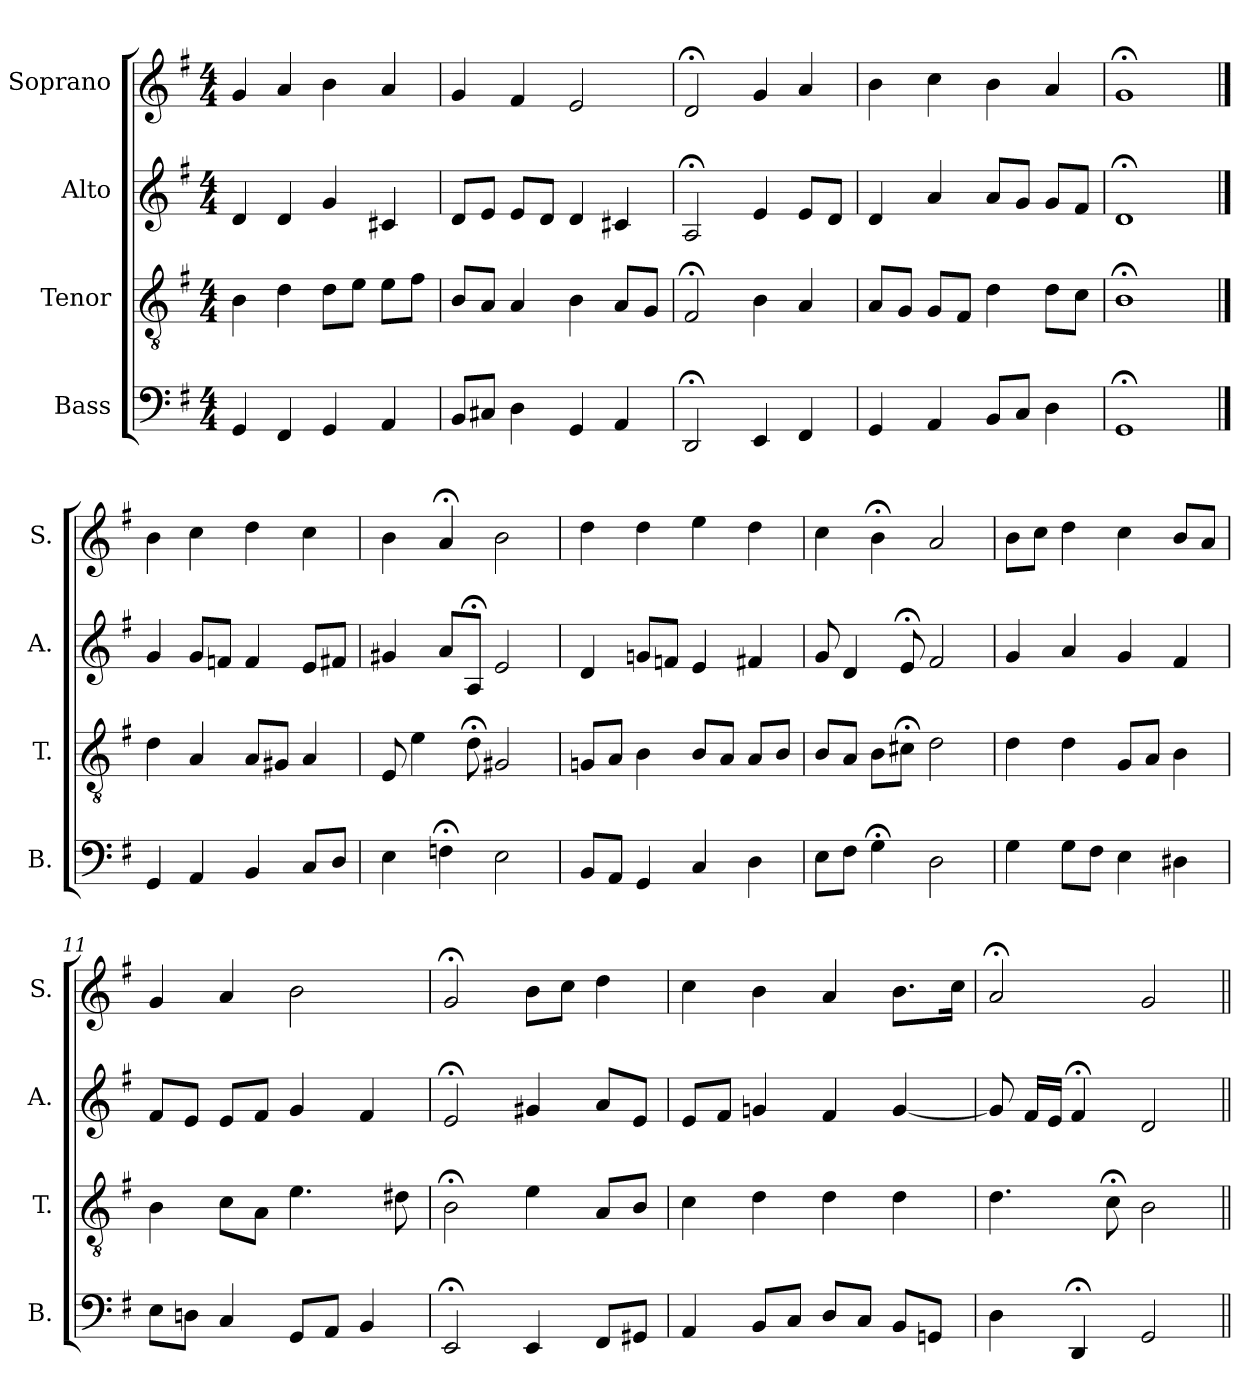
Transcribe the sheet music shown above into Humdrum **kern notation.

**kern	**kern	**kern	**kern
*part4	*part3	*part2	*part1
*staff4	*staff3	*staff2	*staff1
*I"Bass	*I"Tenor	*I"Alto	*I"Soprano
*I'B.	*I'T.	*I'A.	*I'S.
*clefF4	*clefGv2	*clefG2	*clefG2
*	*ITrd7c12	*	*
*k[f#]	*k[f#]	*k[f#]	*k[f#]
*G:	*G:	*G:	*G:
*M4/4	*M4/4	*M4/4	*M4/4
=1	=1	=1	=1
4GG/	4BB\	4d/	4g/
4FF#/	4D\	4d/	4a/
4GG/	8D\L	4g/	4b\
.	8E\J	.	.
4AA/	8E\L	4c#X/	4a/
.	8F#\J	.	.
=2	=2	=2	=2
8BB/L	8BB/L	8d/L	4g/
8C#X/J	8AA/J	8e/J	.
4D\	4AA/	8e/L	4f#/
.	.	8d/J	.
4GG/	4BB\	4d/	2e/
4AA/	8AA/L	4c#X/	.
.	8GG/J	.	.
=3	=3	=3	=3
2DD;</	2FF#;</	2A;</	2d;</
4EE/	4BB\	4e/	4g/
4FF#/	4AA/	8e/L	4a/
.	.	8d/J	.
=4	=4	=4	=4
4GG/	8AA/L	4d/	4b\
.	8GG/J	.	.
4AA/	8GG/L	4a/	4cc\
.	8FF#/J	.	.
8BB/L	4D\	8a/L	4b\
8C/J	.	8g/J	.
4D\	8D\L	8g/L	4a/
.	8C\J	8f#/J	.
=5	=5	=5	=5
1GG;</	1BB;<\	1d;</	1g;</
!!LO:LB:g=z
==6	==6	==6	==6
4GG/	4D\	4g/	4b\
4AA/	4AA/	8g/L	4cc\
.	.	8fn/J	.
4BB/	8AA/L	4f/	4dd\
.	8GG#X/J	.	.
8C/L	4AA/	8e/L	4cc\
8D/J	.	8f#X/J	.
=7	=7	=7	=7
4E\	8EE/	4g#X/	4b\
.	4E\	.	.
4Fn;<\	.	8a/L	4a;</
.	8D;<\	8A;</J	.
2E\	2GG#X/	2e/	2b\
=8	=8	=8	=8
8BB/L	8GGn/L	4d/	4dd\
8AA/J	8AA/J	.	.
4GG/	4BB\	8gn/L	4dd\
.	.	8fn/J	.
4C/	8BB/L	4e/	4ee\
.	8AA/J	.	.
4D\	8AA/L	4f#X/	4dd\
.	8BB/J	.	.
=9	=9	=9	=9
8E\L	8BB/L	8g/	4cc\
8F#\J	8AA/J	4d/	.
4G;<\	8BB\L	.	4b;<\
.	8C#X;<\J	8e;</	.
2D\	2D\	2f#/	2a/
!!LO:PB:g=z
=10	=10	=10	=10
4G\	4D\	4g/	8b\L
.	.	.	8cc\J
8G\L	4D\	4a/	4dd\
8F#\J	.	.	.
4E\	8GG/L	4g/	4cc\
.	8AA/J	.	.
4D#X\	4BB\	4f#/	8b/L
.	.	.	8a/J
=11	=11	=11	=11
8E\L	4BB\	8f#/L	4g/
8Dn\J	.	8e/J	.
4C/	8C\L	8e/L	4a/
.	8AA\J	8f#/J	.
8GG/L	4.E\	4g/	2b\
8AA/J	.	.	.
4BB/	.	4f#/	.
.	8D#X\	.	.
!!LO:LB:g=z
=12	=12	=12	=12
2EE;</	2BB;<\	2e;</	2g;</
4EE/	4E\	4g#X/	8b\L
.	.	.	8cc\J
8FF#/L	8AA/L	8a/L	4dd\
8GG#X/J	8BB/J	8e/J	.
=13	=13	=13	=13
4AA/	4C\	8e/L	4cc\
.	.	8f#/J	.
8BB/L	4D\	4gn/	4b\
8C/J	.	.	.
8D/L	4D\	4f#/	4a/
8C/J	.	.	.
8BB/L	4D\	[4g/	8.b\L
8GGn/J	.	.	.
.	.	.	16cc\Jk
=14	=14	=14	=14
4D\	4.D\	8g/]	2a;</
.	.	16f#/LL	.
.	.	16e/JJ	.
4DD;</	.	4f#;</	.
.	8C;<\	.	.
2GG/	2BB\	2d/	2g/
=||	=||	=||	=||
*-	*-	*-	*-
